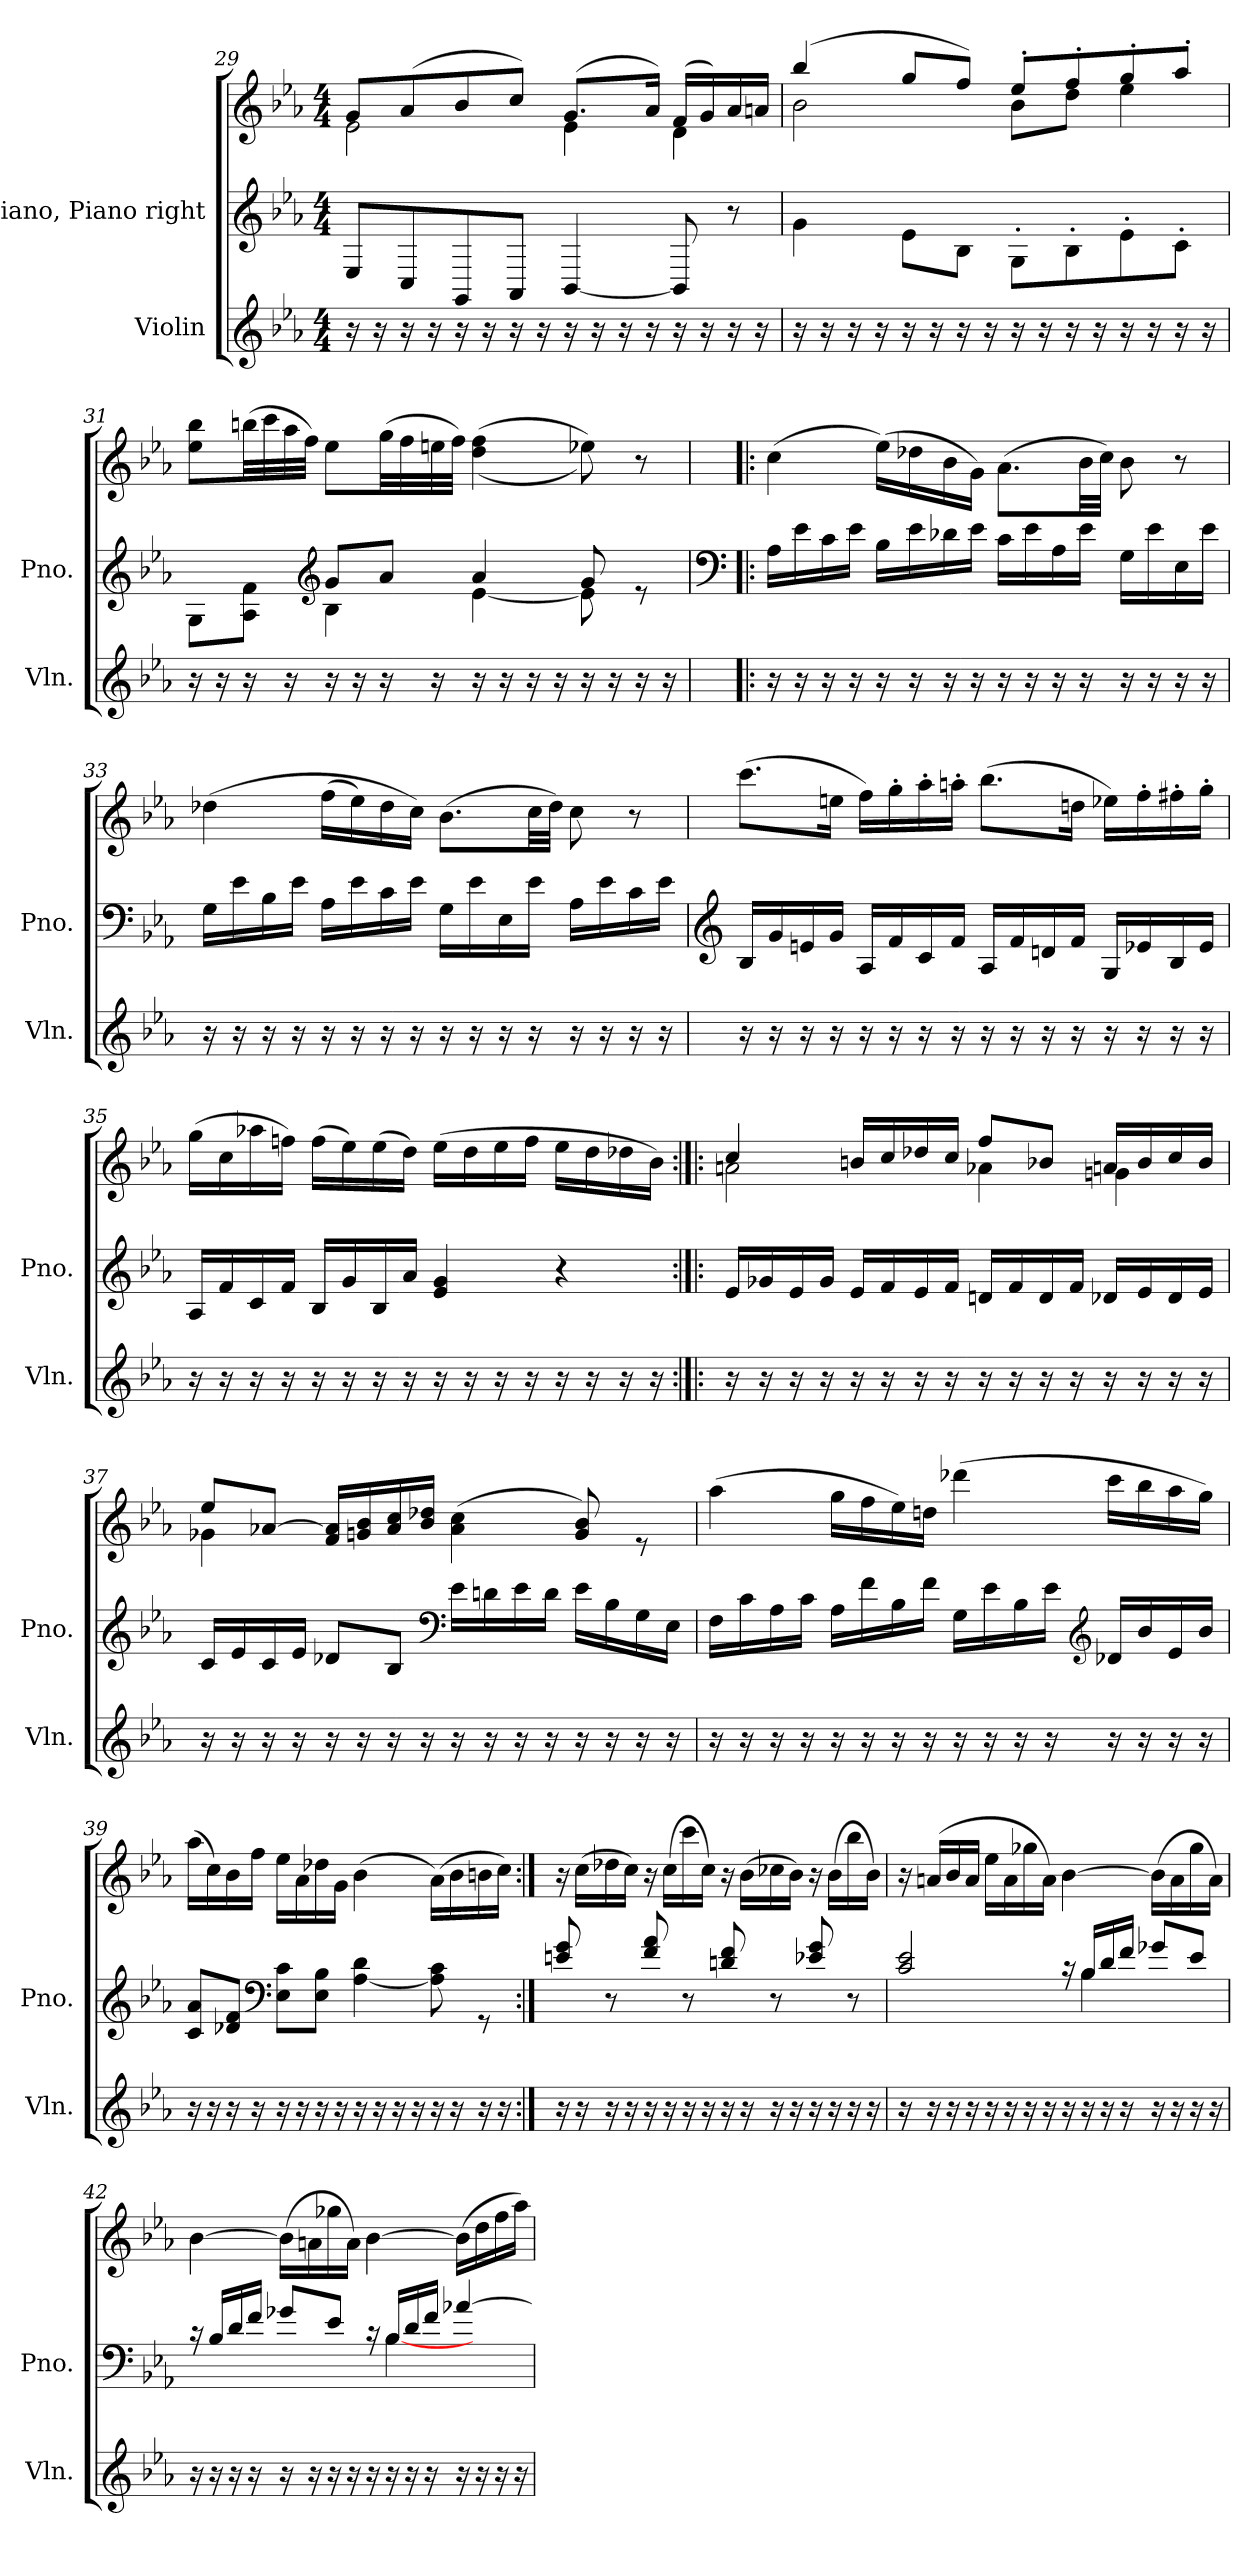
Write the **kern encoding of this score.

**kern	**kern	**kern
*part2	*part1	*part1
*staff3	*staff2	*staff1
*I"Violin	*I"Piano, Piano right	*
*I'Vln.	*I'Pno.	*
*clefG2	*clefG2	*clefG2
*k[b-e-a-]	*k[b-e-a-]	*k[b-e-a-]
*M4/4	*M4/4	*M4/4
=29	=29	=29
*	*	*^
16r	8E-/L	8g/L	2e-\
16r	.	.	.
16r	8C/	(>8a-/	.
16r	.	.	.
16r	8GG/	8b-/	.
16r	.	.	.
16r	8AA-/J	8cc/J)	.
16r	.	.	.
16r	[4BB-/	(>8.g/L	4e-\
16r	.	.	.
16r	.	.	.
16r	.	16a-/Jk)	.
16r	8BB-/]	(>16f/LL	4d\
16r	.	16g/)	.
16r	8r	16a-/	.
16r	.	16an/JJ	.
!!LO:PB:g=z	!!
=30	=30	=30	=30
16r	4g\	(>4bb-/	2b-\
16r	.	.	.
16r	.	.	.
16r	.	.	.
16r	8e-\L	8gg/L	.
16r	.	.	.
16r	8B-\J	8ff/J)	.
16r	.	.	.
16r	8G'\L	8ee-'/L	8b-\L
16r	.	.	.
16r	8B-'\	8ff'/	8dd\J
16r	.	.	.
16r	8e-'\	8gg'/	4ee-\
16r	.	.	.
16r	8c'\J	8aa-'/J	.
16r	.	.	.
*	*	*v	*v
=31	=31	=31
*	*^	*
16r	8G\L	4ryy	8ee-\ 8bb-\L
16r	.	.	.
16r	8A-\ 8f\J	.	(>32bbn\LL
.	.	.	32ccc\
16r	.	.	32aa-\
.	.	.	32ff\JJJ)
*	*clefG2	*	*
16r	8g/L	4B-\	8ee-\L
16r	.	.	.
16r	8a-/J	.	(>32gg\LL
.	.	.	32ff\
16r	.	.	32een\
.	.	.	32ff\JJJ)
16r	4a-/	[4e-\	(>(<4dd\ 4ff\
16r	.	.	.
16r	.	.	.
16r	.	.	.
16r	8g/	8e-\]	8ee-X\))
16r	.	.	.
16r	8re	8ryy	8r
16r	.	.	.
*	*v	*v	*
!!LO:LB:g=z
=32!|:	=32!|:	=32!|:
*	*clefF4	*
16r	16A-\LL	(>4cc\
16r	16e-\	.
16r	16c\	.
16r	16e-\JJ	.
16r	16B-\LL	(>16ee-\LL)
16r	16e-\	16dd-X\
16r	16d-X\	16b-\
16r	16e-\JJ	16g\JJ)
16r	16c\LL	(>8.a-\L
16r	16e-\	.
16r	16A-\	.
16r	16e-\JJ	32b-\LL
.	.	32cc\JJJ)
16r	16G\LL	8b-\
16r	16e-\	.
16r	16E-\	8r
16r	16e-\JJ	.
=33	=33	=33
16r	16G\LL	(>4dd-X\
16r	16e-\	.
16r	16B-\	.
16r	16e-\JJ	.
16r	16A-\LL	(>16ff\LL
16r	16e-\	16ee-\)
16r	16c\	16dd-\
16r	16e-\JJ	16cc\JJ)
16r	16G\LL	(>8.b-\L
16r	16e-\	.
16r	16E-\	.
16r	16e-\JJ	32cc\LL
.	.	32dd-\JJJ)
16r	16A-\LL	8cc\
16r	16e-\	.
16r	16c\	8r
16r	16e-\JJ	.
!!LO:LB:g=z
=34	=34	=34
*	*clefG2	*
16r	16B-/LL	(>8.ccc\L
16r	16g/	.
16r	16en/	.
16r	16g/JJ	16een\Jk
16r	16A-/LL	16ff\LL)
16r	16f/	16gg'\
16r	16c/	16aa-'\
16r	16f/JJ	16aan'\JJ
16r	16A-/LL	(>8.bb-\L
16r	16f/	.
16r	16dn/	.
16r	16f/JJ	16ddn\Jk
16r	16G/LL	16ee-X\LL)
16r	16e-X/	16ff'\
16r	16B-/	16ff#X'\
16r	16e-/JJ	16gg'\JJ
=35	=35	=35
16r	16A-/LL	(>16gg\LL
16r	16f/	16cc\
16r	16c/	16aa-X\
16r	16f/JJ	16ffn\JJ)
16r	16B-/LL	(>16ff\LL
16r	16g/	16ee-\)
16r	16B-/	(>16ee-\
16r	16a-/JJ	16dd\JJ)
16r	4e-/ 4g/	(>16ee-\LL
16r	.	16dd\
16r	.	16ee-\
16r	.	16ff\JJ
16r	4r	16ee-\LL
16r	.	16dd\
16r	.	16dd-X\
16r	.	16b-\JJ)
!!LO:PB:g=z
=36:|!|:	=36:|!|:	=36:|!|:
*	*	*^
16r	16e-/LL	4cc/	2an\
16r	16g-X/	.	.
16r	16e-/	.	.
16r	16g-/JJ	.	.
16r	16e-/LL	16bn/LL	.
16r	16f/	16cc/	.
16r	16e-/	16dd-X/	.
16r	16f/JJ	16cc/JJ	.
16r	16dn/LL	8ff/L	4a-X\
16r	16f/	.	.
16r	16d/	8b-X/J	.
16r	16f/JJ	.	.
16r	16d-X/LL	16an/LL	4gn\
16r	16e-/	16b-/	.
16r	16d-/	16cc/	.
16r	16e-/JJ	16b-/JJ	.
=37	=37	=37	=37
16r	16c/LL	8ee-/L	4g-X\
16r	16e-/	.	.
16r	16c/	[8a-X/J	.
16r	16e-/JJ	.	.
16r	8d-X/L	16f/ 16a-/]LL	2.ryy
16r	.	16gn/ 16b-/	.
16r	8B-/J	16a-/ 16cc/	.
16r	.	16b-/ 16dd-X/JJ	.
*	*clefF4	*	*
16r	16e-\LL	(>4a-\ 4cc\	.
16r	16dn\	.	.
16r	16e-\	.	.
16r	16d\JJ	.	.
16r	16e-\LL	8g/ 8b-/)	.
16r	16B-\	.	.
16r	16G\	8re	.
16r	16E-\JJ	.	.
*	*	*v	*v
!!LO:LB:g=z
=38	=38	=38
16r	16F\LL	(>4aa-\
16r	16c\	.
16r	16A-\	.
16r	16c\JJ	.
16r	16A-\LL	16gg\LL
16r	16f\	16ff\
16r	16B-\	16ee-\)
16r	16f\JJ	16ddn\JJ
16r	16G\LL	(>4ddd-X\
16r	16e-\	.
16r	16B-\	.
16r	16e-\JJ	.
*	*clefG2	*
16r	16d-X/LL	16ccc\LL
16r	16b-/	16bb-\
16r	16e-/	16aa-\
16r	16b-/JJ	16gg\JJ)
=39	=39	=39
16r	8c/ 8a-/L	(>16aa-\LL
16r	.	16cc\)
16r	8d-X/ 8f/J	16b-\
16r	.	16ff\JJ
*	*clefF4	*
16r	8E-\ 8c\L	16ee-\LL
16r	.	16a-\
16r	8E-\ 8B-\J	16dd-X\
16r	.	16g\JJ
16r	[4A-\ 4d-\	(>4b-\
16r	.	.
16r	.	.
16r	.	.
16r	8A-\] 8c\	(>16a-\LL)
16r	.	16b-\
16r	8rGG	16bn\
16r	.	16cc\JJ)
!!LO:LB:g=z
=40:|!	=40:|!	=40:|!
16r	8en/ 8g/	16r
16r	.	(>16cc\LL
16r	8r	16dd-X\
16r	.	16cc\JJ)
16r	8f/ 8a-/	16r
16r	.	(>16cc\LL
16r	8r	16ccc\
16r	.	16cc\JJ)
16r	8dn/ 8f/	16r
16r	.	(>16b-\LL
16r	8r	16cc-X\
16r	.	16b-\JJ)
16r	8e-X/ 8g/	16r
16r	.	(>16b-\LL
16r	8r	16bb-\
16r	.	16b-\JJ)
=41	=41	=41
*	*^	*
16r	2c/ 2e-/	16ryy	16r
*	*v	*v	*
16r	.	(>16an/LL
16r	.	16b-/
16r	.	16a/JJ
16r	.	16ee-\LL
16r	.	16a\
16r	.	16gg-X\
16r	.	16a\JJ)
16r	16rc	[4b-\
*	*^	*
16r	16B-/LL	4B-\	.
16r	16d/	.	.
16r	16f/JJ	.	.
16r	8g-X/L	.	(>16b-\LL]
16r	.	8.ryy	16a\
16r	8e-/J	.	16gg-\
16r	.	.	16a\JJ)
!!LO:PB:g=z
=42	=42	=42	=42
16r	16rc	16ryy	[4b-\
*	*v	*v	*
16r	16B-/LL	.
16r	16d/	.
16r	16f/JJ	.
16r	8g-X/L	(>16b-\LL]
16r	.	16an\
16r	8e-/J	16gg-X\
16r	.	16a\JJ)
16r	16rc	[4b-\
*	*^	*
16r	16B-/LL	[4B-\	.
16r	16d/	.	.
16r	16f/JJ	.	.
16r	[4a-X/	.	(>16b-\LL]
16r	.	8.ryy	16dd\
16r	.	.	16ff\
16r	.	.	16aa-\JJ)
*	*v	*v	*
=	=	=
*-	*-	*-
